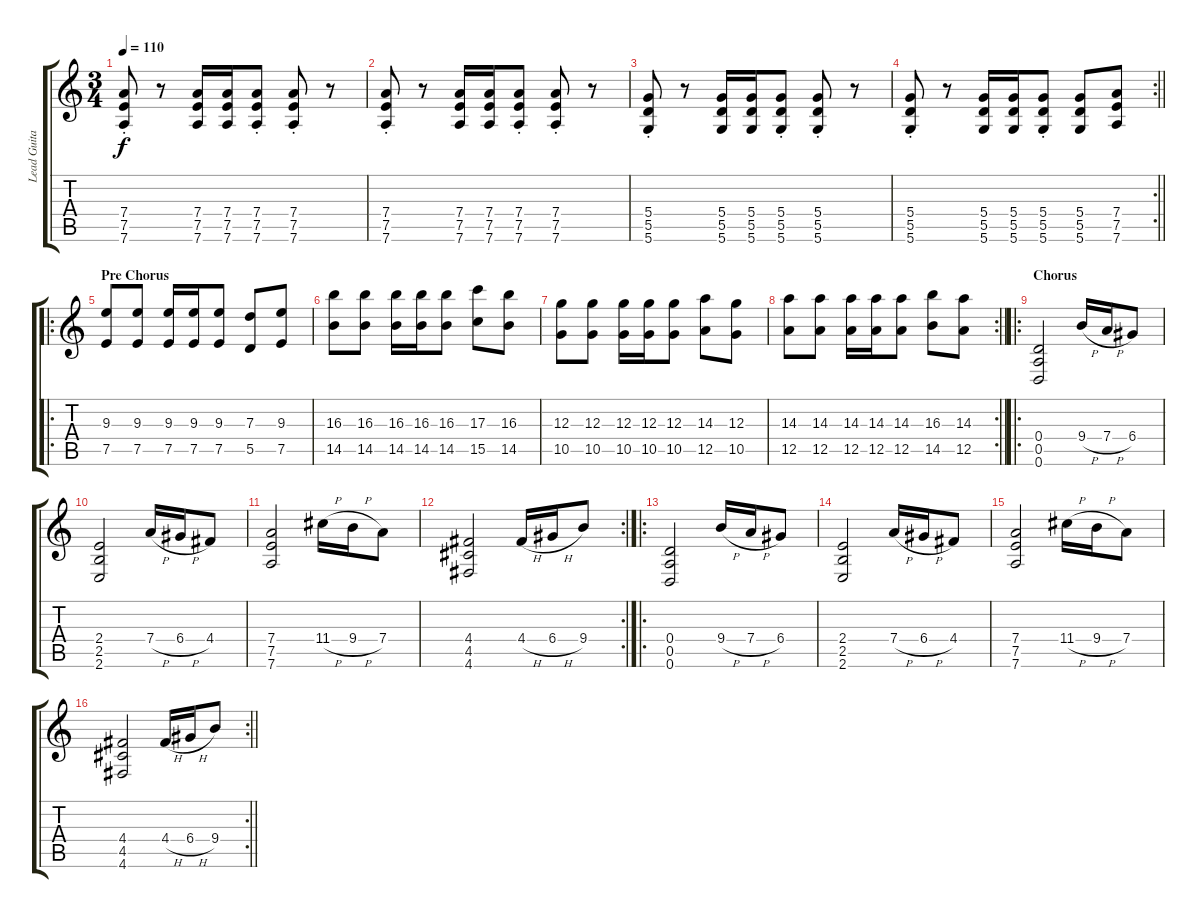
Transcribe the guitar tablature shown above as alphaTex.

\track ("Lead Guitar" "Lead Guita") {instrument distortionguitar}
\staff {score tabs}
\tuning (E4 B3 G3 D3 A2 D2) {hide}
\ts (3 4)
\tempo 110
\clef g2
\ks c
(7.4 7.5 7.6{st}).8{dy f} r.8 (7.4 7.5 7.6).16 (7.4 7.5 7.6).16 (7.4{st} 7.5{st} 7.6{st}).8 (7.4 7.5 7.6{st}).8 r.8 |
(7.4 7.5 7.6{st}).8 r.8 (7.4 7.5 7.6).16 (7.4 7.5 7.6).16 (7.4{st} 7.5{st} 7.6{st}).8 (7.4 7.5 7.6{st}).8 r.8 |
(5.4 5.5 5.6{st}).8 r.8 (5.4 5.5 5.6).16 (5.4 5.5 5.6).16 (5.4{st} 5.5{st} 5.6{st}).8 (5.4 5.5 5.6{st}).8 r.8 |
\rc 2
\barLineRight lightlight
(5.4 5.5 5.6{st}).8 r.8 (5.4 5.5 5.6).16 (5.4 5.5 5.6).16 (5.4{st} 5.5{st} 5.6{st}).8 (5.4 5.5 5.6).8 (7.4 7.5 7.6).8 |
\ro
\section ("" "Pre Chorus")
(9.3 7.5).8 (9.3 7.5).8 (9.3 7.5).16 (9.3 7.5).16 (9.3 7.5).8 (7.3 5.5).8 (9.3 7.5).8 |
(16.3 14.5).8 (16.3 14.5).8 (16.3 14.5).16 (16.3 14.5).16 (16.3 14.5).8 (17.3 15.5).8 (16.3 14.5).8 |
(12.3 10.5).8 (12.3 10.5).8 (12.3 10.5).16 (12.3 10.5).16 (12.3 10.5).8 (14.3 12.5).8 (12.3 10.5).8 |
\rc 2
\barLineRight lightlight
(14.3 12.5).8 (14.3 12.5).8 (14.3 12.5).16 (14.3 12.5).16 (14.3 12.5).8 (16.3 14.5).8 (14.3 12.5).8 |
\ro
\section ("" "Chorus")
(0.4 0.5 0.6).2 9.4{h}.16 7.4{h}.16 6.4.8 |
(2.4 2.5 2.6).2 7.4{h}.16 6.4{h}.16 4.4.8 |
(7.4 7.5 7.6).2 11.4{h}.16 9.4{h}.16 7.4.8 |
\rc 2
(4.4 4.5 4.6).2 4.4{h}.16 6.4{h}.16 9.4.8 |
\ro
(0.4 0.5 0.6).2 9.4{h}.16 7.4{h}.16 6.4.8 |
(2.4 2.5 2.6).2 7.4{h}.16 6.4{h}.16 4.4.8 |
(7.4 7.5 7.6).2 11.4{h}.16 9.4{h}.16 7.4.8 |
\rc 2
\barLineRight lightlight
(4.4 4.5 4.6).2 4.4{h}.16 6.4{h}.16 9.4.8
